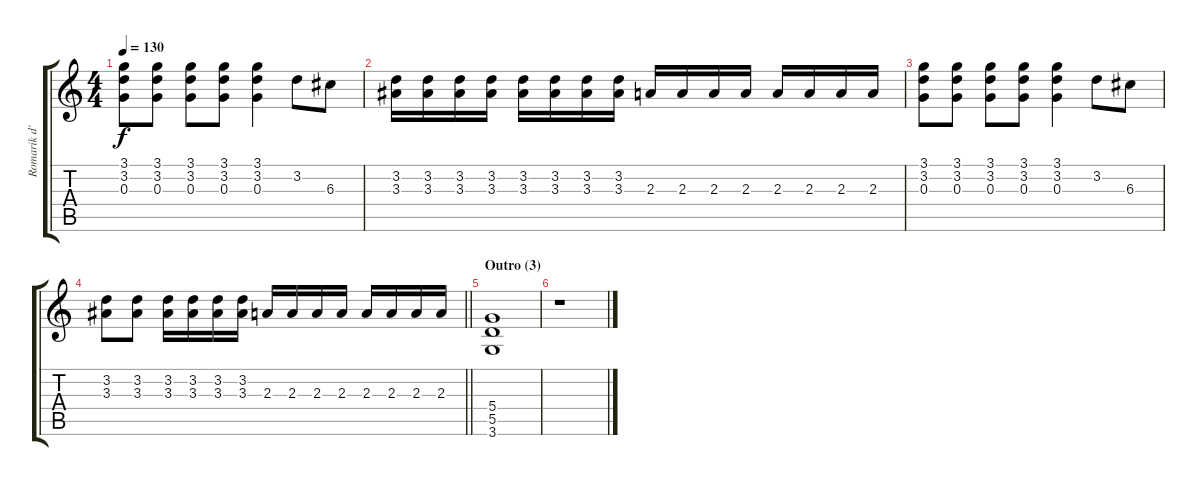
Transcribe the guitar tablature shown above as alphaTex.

\track ("Romarik d'Arvycendres" "Romarik d'") {instrument distortionguitar}
\staff {score tabs}
\tuning (E4 B3 G3 D3 A2 E2) {hide}
\ts (4 4)
\tempo 130
\clef g2
\ks c
(3.1 3.2 0.3).8{dy f} (3.1 3.2 0.3).8 (3.1 3.2 0.3).8 (3.1 3.2 0.3).8 (3.1 3.2 0.3).4 3.2.8 6.3.8 |
(3.2 3.3).16 (3.2 3.3).16 (3.2 3.3).16 (3.2 3.3).16 (3.2 3.3).16 (3.2 3.3).16 (3.2 3.3).16 (3.2 3.3).16 2.3.16 2.3.16 2.3.16 2.3.16 2.3.16 2.3.16 2.3.16 2.3.16 |
(3.1 3.2 0.3).8 (3.1 3.2 0.3).8 (3.1 3.2 0.3).8 (3.1 3.2 0.3).8 (3.1 3.2 0.3).4 3.2.8 6.3.8 |
\barLineRight lightlight
(3.2 3.3).8 (3.2 3.3).8 (3.2 3.3).16 (3.2 3.3).16 (3.2 3.3).16 (3.2 3.3).16 2.3.16 2.3.16 2.3.16 2.3.16 2.3.16 2.3.16 2.3.16 2.3.16 |
\section ("" "Outro (3)")
(5.4 5.5 3.6).1 |
r.1
